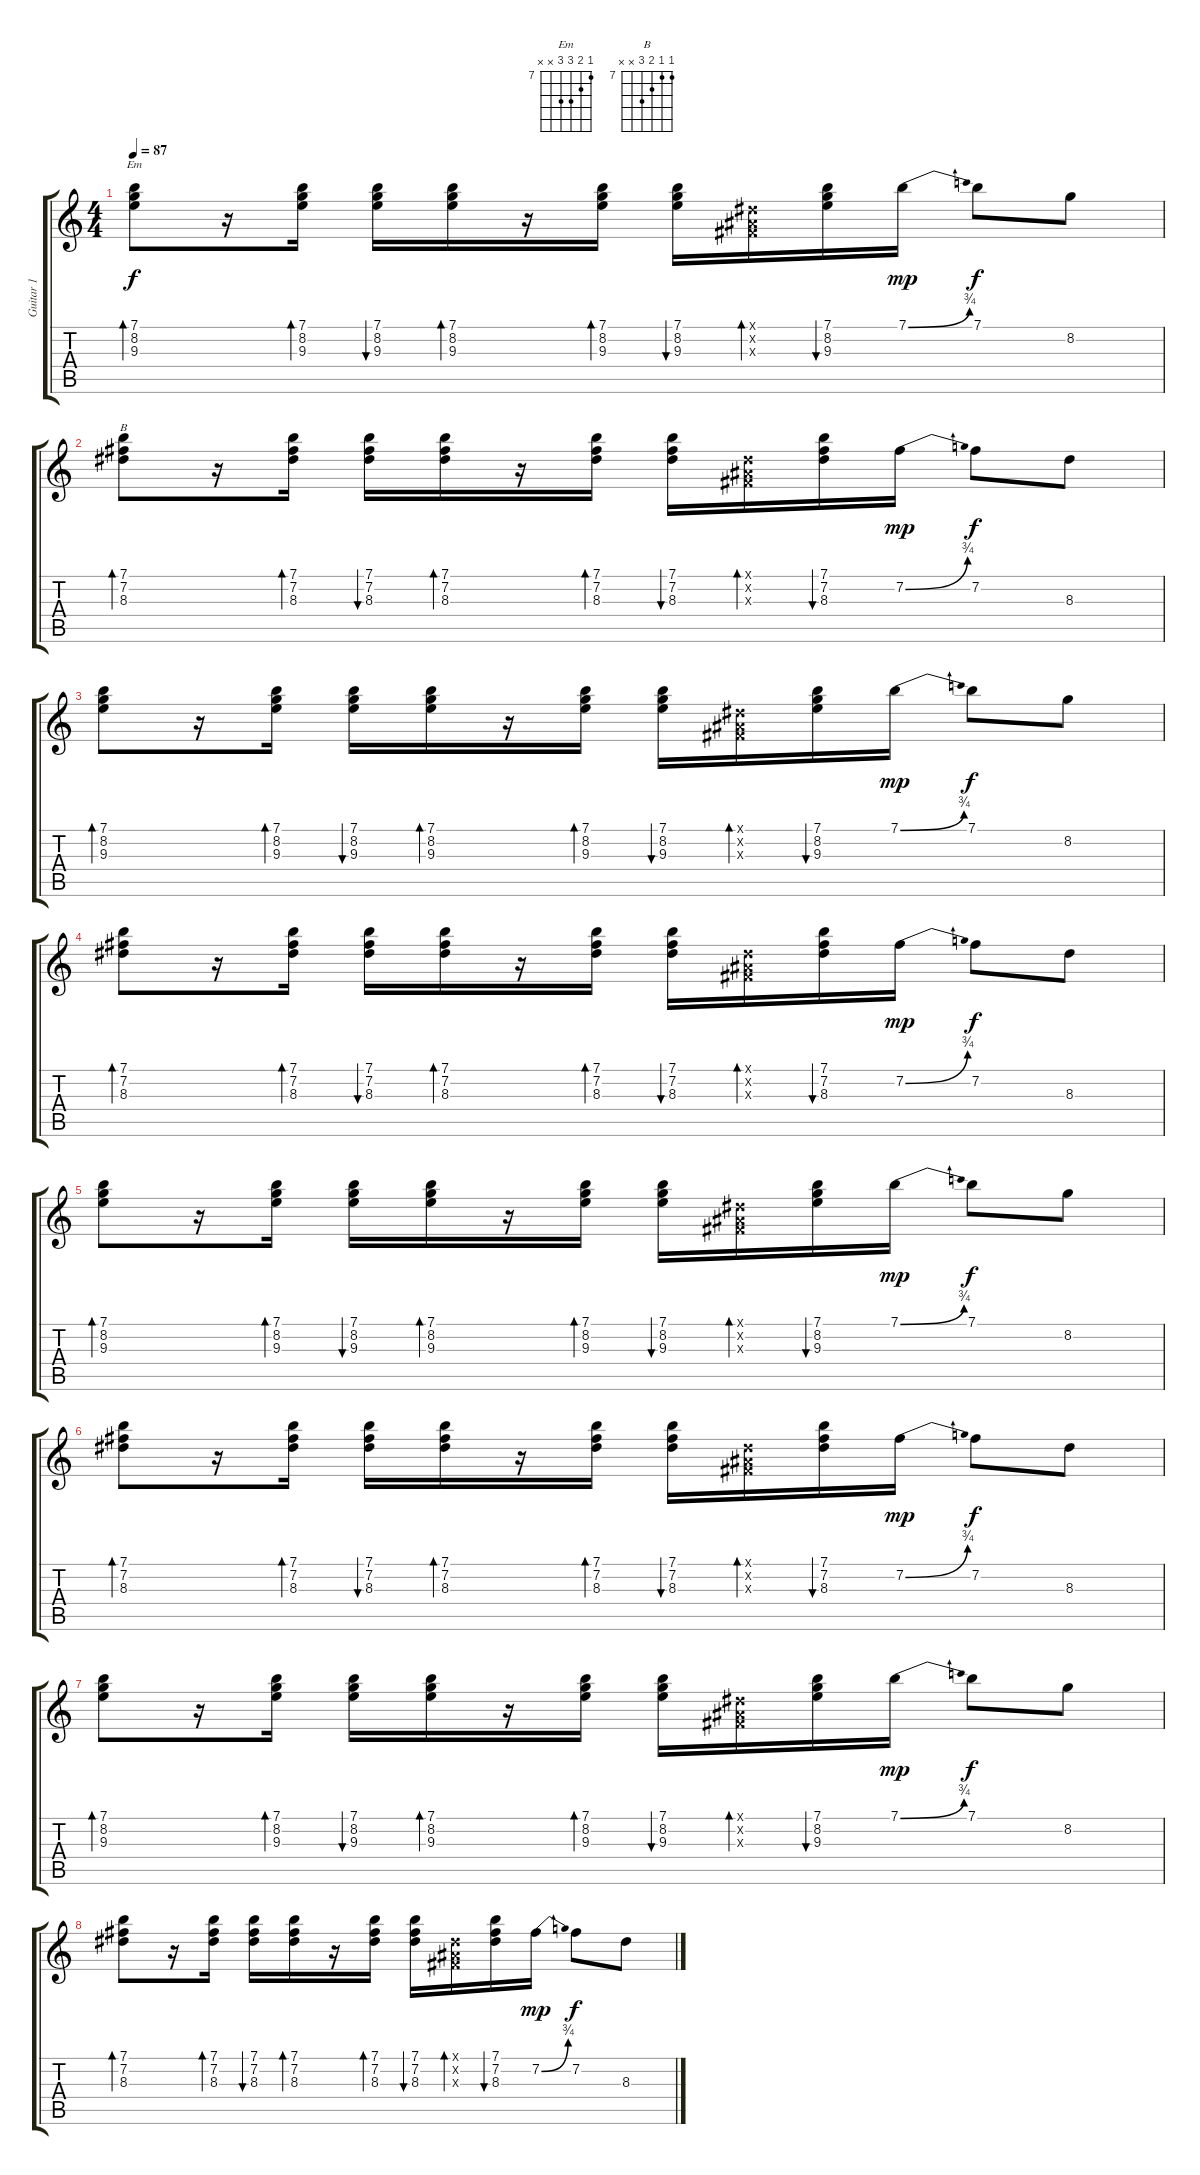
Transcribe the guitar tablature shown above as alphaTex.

\track ("Guitar 1" "Guitar 1") {instrument acousticguitarnylon}
\staff {score tabs}
\tuning (E4 B3 G3 D3 A2 E2) {hide}
\chord ("Em" 7 8 9 9 x x) {firstfret 7}
\chord ("B" 7 7 8 9 x x) {firstfret 7}
\ts (4 4)
\tempo 87
\clef g2
\ks c
(7.1 8.2 9.3).8{bd 30 ch "Em" dy f} r.16 (7.1 8.2 9.3).16{bd 30} (7.1 8.2 9.3).16{bu 30} (7.1 8.2 9.3).16{bd 30} r.16 (7.1 8.2 9.3).16{bd 30} (7.1 8.2 9.3).16{bu 30} (-1.1{x} -1.2{x} -1.3{x}).16{bd 30} (7.1 8.2 9.3).16{bu 30} 7.1{be (bend 0 0 60 3)}.16{dy mp} 7.1.8{dy f} 8.2.8 |
(7.1 7.2 8.3).8{bd 30 ch "B"} r.16 (7.1 7.2 8.3).16{bd 30} (7.1 7.2 8.3).16{bu 30} (7.1 7.2 8.3).16{bd 30} r.16 (7.1 7.2 8.3).16{bd 30} (7.1 7.2 8.3).16{bu 30} (-1.1{x} -1.2{x} -1.3{x}).16{bd 30} (7.1 7.2 8.3).16{bu 30} 7.2{be (bend 0 0 60 3)}.16{dy mp} 7.2.8{dy f} 8.3.8 |
(7.1 8.2 9.3).8{bd 30} r.16 (7.1 8.2 9.3).16{bd 30} (7.1 8.2 9.3).16{bu 30} (7.1 8.2 9.3).16{bd 30} r.16 (7.1 8.2 9.3).16{bd 30} (7.1 8.2 9.3).16{bu 30} (-1.1{x} -1.2{x} -1.3{x}).16{bd 30} (7.1 8.2 9.3).16{bu 30} 7.1{be (bend 0 0 60 3)}.16{dy mp} 7.1.8{dy f} 8.2.8 |
(7.1 7.2 8.3).8{bd 30} r.16 (7.1 7.2 8.3).16{bd 30} (7.1 7.2 8.3).16{bu 30} (7.1 7.2 8.3).16{bd 30} r.16 (7.1 7.2 8.3).16{bd 30} (7.1 7.2 8.3).16{bu 30} (-1.1{x} -1.2{x} -1.3{x}).16{bd 30} (7.1 7.2 8.3).16{bu 30} 7.2{be (bend 0 0 60 3)}.16{dy mp} 7.2.8{dy f} 8.3.8 |
(7.1 8.2 9.3).8{bd 30} r.16 (7.1 8.2 9.3).16{bd 30} (7.1 8.2 9.3).16{bu 30} (7.1 8.2 9.3).16{bd 30} r.16 (7.1 8.2 9.3).16{bd 30} (7.1 8.2 9.3).16{bu 30} (-1.1{x} -1.2{x} -1.3{x}).16{bd 30} (7.1 8.2 9.3).16{bu 30} 7.1{be (bend 0 0 60 3)}.16{dy mp} 7.1.8{dy f} 8.2.8 |
(7.1 7.2 8.3).8{bd 30} r.16 (7.1 7.2 8.3).16{bd 30} (7.1 7.2 8.3).16{bu 30} (7.1 7.2 8.3).16{bd 30} r.16 (7.1 7.2 8.3).16{bd 30} (7.1 7.2 8.3).16{bu 30} (-1.1{x} -1.2{x} -1.3{x}).16{bd 30} (7.1 7.2 8.3).16{bu 30} 7.2{be (bend 0 0 60 3)}.16{dy mp} 7.2.8{dy f} 8.3.8 |
(7.1 8.2 9.3).8{bd 30} r.16 (7.1 8.2 9.3).16{bd 30} (7.1 8.2 9.3).16{bu 30} (7.1 8.2 9.3).16{bd 30} r.16 (7.1 8.2 9.3).16{bd 30} (7.1 8.2 9.3).16{bu 30} (-1.1{x} -1.2{x} -1.3{x}).16{bd 30} (7.1 8.2 9.3).16{bu 30} 7.1{be (bend 0 0 60 3)}.16{dy mp} 7.1.8{dy f} 8.2.8 |
(7.1 7.2 8.3).8{bd 30} r.16 (7.1 7.2 8.3).16{bd 30} (7.1 7.2 8.3).16{bu 30} (7.1 7.2 8.3).16{bd 30} r.16 (7.1 7.2 8.3).16{bd 30} (7.1 7.2 8.3).16{bu 30} (-1.1{x} -1.2{x} -1.3{x}).16{bd 30} (7.1 7.2 8.3).16{bu 30} 7.2{be (bend 0 0 60 3)}.16{dy mp} 7.2.8{dy f} 8.3.8
